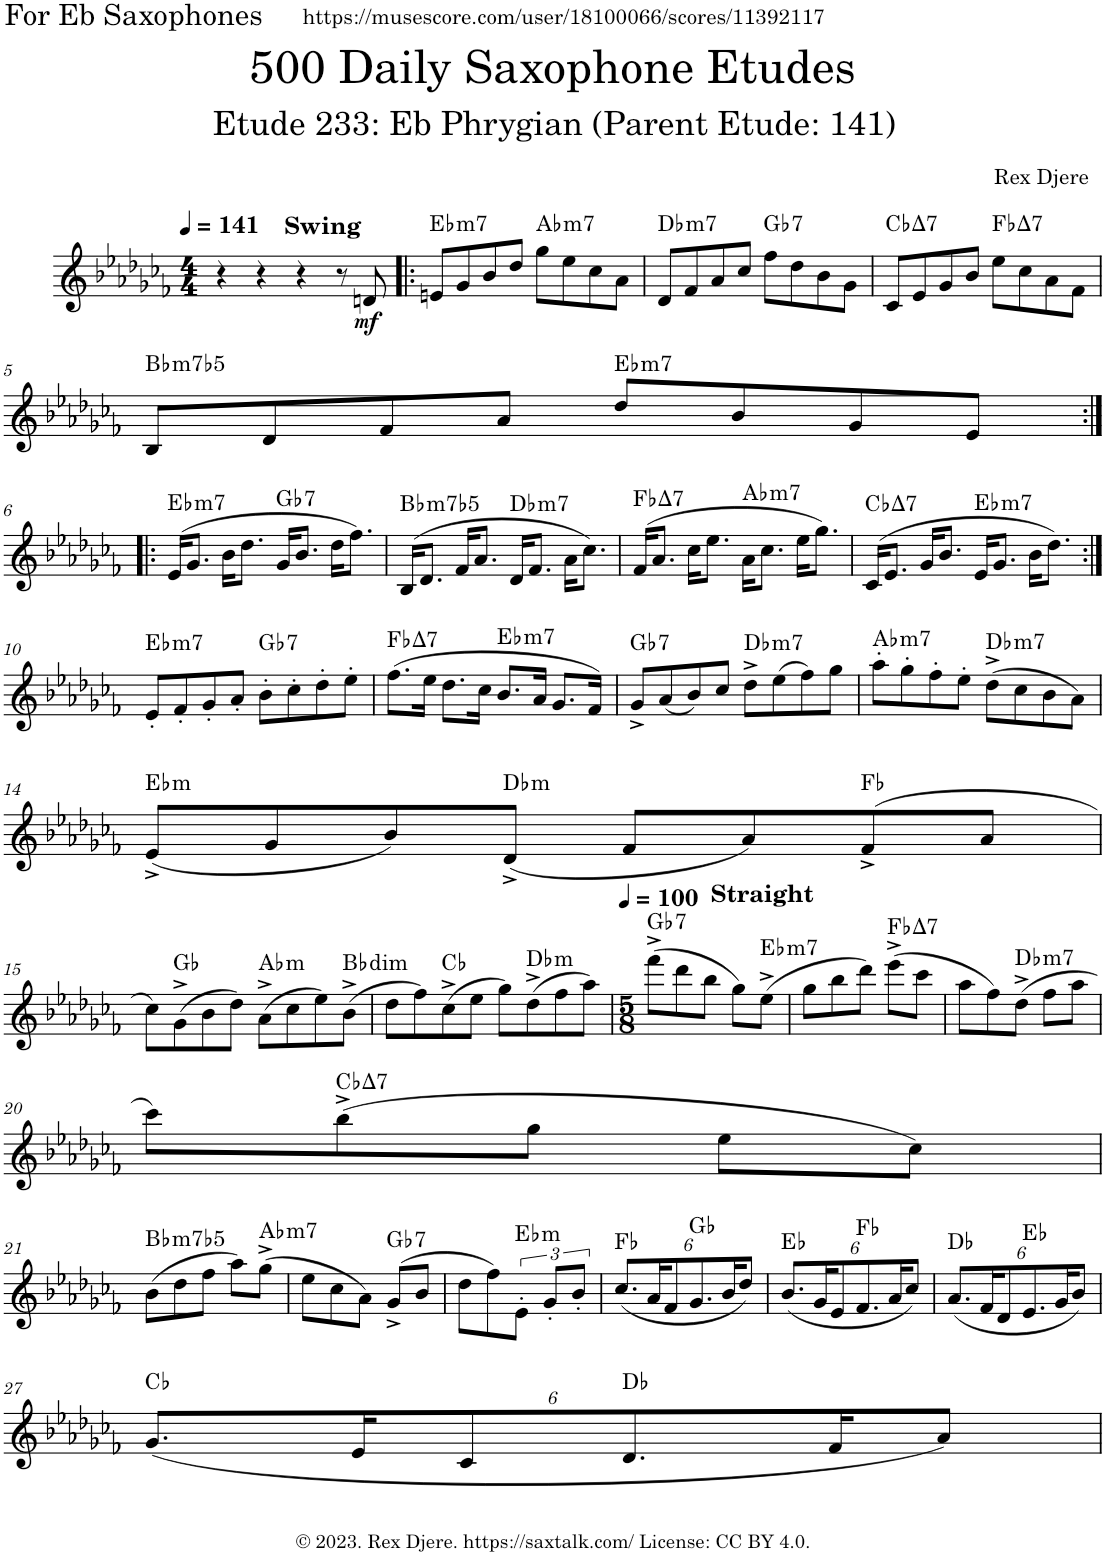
**kern	**dynam	**harte
*part1	*part1	*part1
*staff1	*staff1	*
*I"Alto Saxophone	*	*
*I'A. Sax.	*	*
*clefG2	*	*
*Trd5c9	*	*
*k[b-e-a-d-g-c-f-]	*	*
*M4/4	*	*
*MM141	*	*
=1	=1	=1
!LO:TX:a:B:t=Swing	!	!
4r	.	.
4r	.	.
4r	.	.
8r	.	.
!	!LO:DY:b	!
8dn/	mf	.
=2!|:	=2!|:	=2!|:
!	!	!LO:H:kt=m7
8en/L	.	Eb:min7
8g-/	.	.
8b-/	.	.
8dd-/J	.	.
!	!	!LO:H:kt=m7
8gg-\L	.	Ab:min7
8ee-\	.	.
8cc-\	.	.
8a-\J	.	.
=3	=3	=3
!	!	!LO:H:kt=m7
8d-/L	.	Db:min7
8f-/	.	.
8a-/	.	.
8cc-/J	.	.
!	!	!LO:H:kt=7
8ff-\L	.	Gb:7
8dd-\	.	.
8b-\	.	.
8g-\J	.	.
=4	=4	=4
!	!	!LO:H:kt=7
8c-/L	.	Cb:maj7
8e-/	.	.
8g-/	.	.
8b-/J	.	.
!	!	!LO:H:kt=7
8ee-\L	.	Fb:maj7
8cc-\	.	.
8a-\	.	.
8f-\J	.	.
!!LO:LB:g=z
=5	=5	=5
!	!	!LO:H:kt=m7b5
8B-/L	.	Bb:hdim7
8d-/	.	.
8f-/	.	.
8a-/J	.	.
!	!	!LO:H:kt=m7
8dd-/L	.	Eb:min7
8b-/	.	.
8g-/	.	.
8e-/J	.	.
!!LO:LB:g=z
=6:|!|:	=6:|!|:	=6:|!|:
!	!	!LO:H:kt=m7
(16e-/KL	.	Eb:min7
8.g-/J	.	.
16b-\KL	.	.
8.dd-\J	.	.
!	!	!LO:H:kt=7
16g-/KL	.	Gb:7
8.b-/J	.	.
16dd-\KL	.	.
8.ff-\J)	.	.
=7	=7	=7
!	!	!LO:H:kt=m7b5
(16B-/KL	.	Bb:hdim7
8.d-/J	.	.
16f-/KL	.	.
8.a-/J	.	.
!	!	!LO:H:kt=m7
16d-/KL	.	Db:min7
8.f-/J	.	.
16a-\KL	.	.
8.cc-\J)	.	.
=8	=8	=8
!	!	!LO:H:kt=7
(16f-/KL	.	Fb:maj7
8.a-/J	.	.
16cc-\KL	.	.
8.ee-\J	.	.
!	!	!LO:H:kt=m7
16a-\KL	.	Ab:min7
8.cc-\J	.	.
16ee-\KL	.	.
8.gg-\J)	.	.
=9	=9	=9
!	!	!LO:H:kt=7
(16c-/KL	.	Cb:maj7
8.e-/J	.	.
16g-/KL	.	.
8.b-/J	.	.
!	!	!LO:H:kt=m7
16e-/KL	.	Eb:min7
8.g-/J	.	.
16b-\KL	.	.
8.dd-\J)	.	.
!!LO:LB:g=z
=10:|!	=10:|!	=10:|!
!	!	!LO:H:kt=m7
8e-'/L	.	Eb:min7
8f-'/	.	.
8g-'/	.	.
8a-'/J	.	.
!	!	!LO:H:kt=7
8b-'\L	.	Gb:7
8cc-'\	.	.
8dd-'\	.	.
8ee-'\J	.	.
=11	=11	=11
!	!	!LO:H:kt=7
(8.ff-\L	.	Fb:maj7
16ee-\Jk	.	.
8.dd-\L	.	.
16cc-\Jk	.	.
!	!	!LO:H:kt=m7
8.b-/L	.	Eb:min7
16a-/Jk	.	.
8.g-/L	.	.
16f-/Jk)	.	.
=12	=12	=12
!	!	!LO:H:kt=7
8g-^/L	.	Gb:7
(8a-/	.	.
8b-/)	.	.
8cc-/J	.	.
!	!	!LO:H:kt=m7
8dd-^\L	.	Db:min7
(8ee-\	.	.
8ff-\)	.	.
8gg-\J	.	.
=13	=13	=13
!	!	!LO:H:kt=m7
8aa-'\L	.	Ab:min7
8gg-'\	.	.
8ff-'\	.	.
8ee-'\J	.	.
!	!	!LO:H:kt=m7
(8dd-^\L	.	Db:min7
8cc-\	.	.
8b-\	.	.
8a-\J)	.	.
!!LO:LB:g=z
=14	=14	=14
!	!	!LO:H:kt=m
(8e-^/L	.	Eb:min
8g-/	.	.
8b-/)	.	.
!	!	!LO:H:kt=m
(8d-^/J	.	Db:min
8f-/L	.	.
8a-/)	.	.
(8f-^/	.	Fb:maj
8a-/J	.	.
!!LO:LB:g=z
=15	=15	=15
8cc-\L)	.	.
(8g-^\	.	Gb:maj
8b-\	.	.
8dd-\J)	.	.
!	!	!LO:H:kt=m
(8a-^\L	.	Ab:min
8cc-\	.	.
8ee-\)	.	.
!	!	!LO:H:kt=dim
(8b-^\J	.	Bb:dim
=16	=16	=16
8dd-\L	.	.
8ff-\)	.	.
(8cc-^\	.	Cb:maj
8ee-\J	.	.
8gg-\L)	.	.
!	!	!LO:H:kt=m
(8dd-^\	.	Db:min
8ff-\	.	.
8aa-\J)	.	.
=17	=17	=17
*M5/8	*	*
*MM100	*	*
!LO:TX:a:B:t=Straight	!	!LO:H:kt=7
(8fff-^\L	.	Gb:7
8ddd-\	.	.
8bb-\J	.	.
8gg-\L)	.	.
!	!	!LO:H:kt=m7
(8ee-^\J	.	Eb:min7
=18	=18	=18
8gg-\L	.	.
8bb-\	.	.
8ddd-\J)	.	.
!	!	!LO:H:kt=7
(8eee-^\L	.	Fb:maj7
8ccc-\J	.	.
=19	=19	=19
8aa-\L	.	.
8ff-\)	.	.
!	!	!LO:H:kt=m7
(8dd-^\J	.	Db:min7
8ff-\L	.	.
8aa-\J	.	.
!!LO:LB:g=z
=20	=20	=20
8ccc-\L)	.	.
!	!	!LO:H:kt=7
(8bb-^\	.	Cb:maj7
8gg-\J	.	.
8ee-\L	.	.
8cc-\J)	.	.
!!LO:LB:g=z
=21	=21	=21
!	!	!LO:H:kt=m7b5
(8b-\L	.	Bb:hdim7
8dd-\	.	.
8ff-\J	.	.
8aa-\L)	.	.
!	!	!LO:H:kt=m7
(8gg-^\J	.	Ab:min7
=22	=22	=22
8ee-\L	.	.
8cc-\	.	.
8a-\J)	.	.
!	!	!LO:H:kt=7
(8g-^/L	.	Gb:7
8b-/J	.	.
=23	=23	=23
8dd-\L	.	.
8ff-\)	.	.
!	!	!LO:H:kt=m
8e-'\J	.	Eb:min
8g-'/L	.	.
8b-'/J	.	.
=24	=24	=24
*Xbrackettup	*	*
(48%5.cc-/L	.	Fb:maj
96%5a-/K	.	.
48%5f-/	.	.
48%5.g-/	.	Gb:maj
96%5b-/K	.	.
48%5dd-/J)	.	.
=25	=25	=25
(48%5.b-/L	.	Eb:maj
96%5g-/K	.	.
48%5e-/	.	.
48%5.f-/	.	Fb:maj
96%5a-/K	.	.
48%5cc-/J)	.	.
=26	=26	=26
(48%5.a-/L	.	Db:maj
96%5f-/K	.	.
48%5d-/	.	.
48%5.e-/	.	Eb:maj
96%5g-/K	.	.
48%5b-/J)	.	.
!!LO:LB:g=z
=27	=27	=27
(48%5.g-/L	.	Cb:maj
96%5e-/K	.	.
48%5c-/	.	.
48%5.d-/	.	Db:maj
96%5f-/K	.	.
48%5a-/J)	.	.
=	=	=
*-	*-	*-
